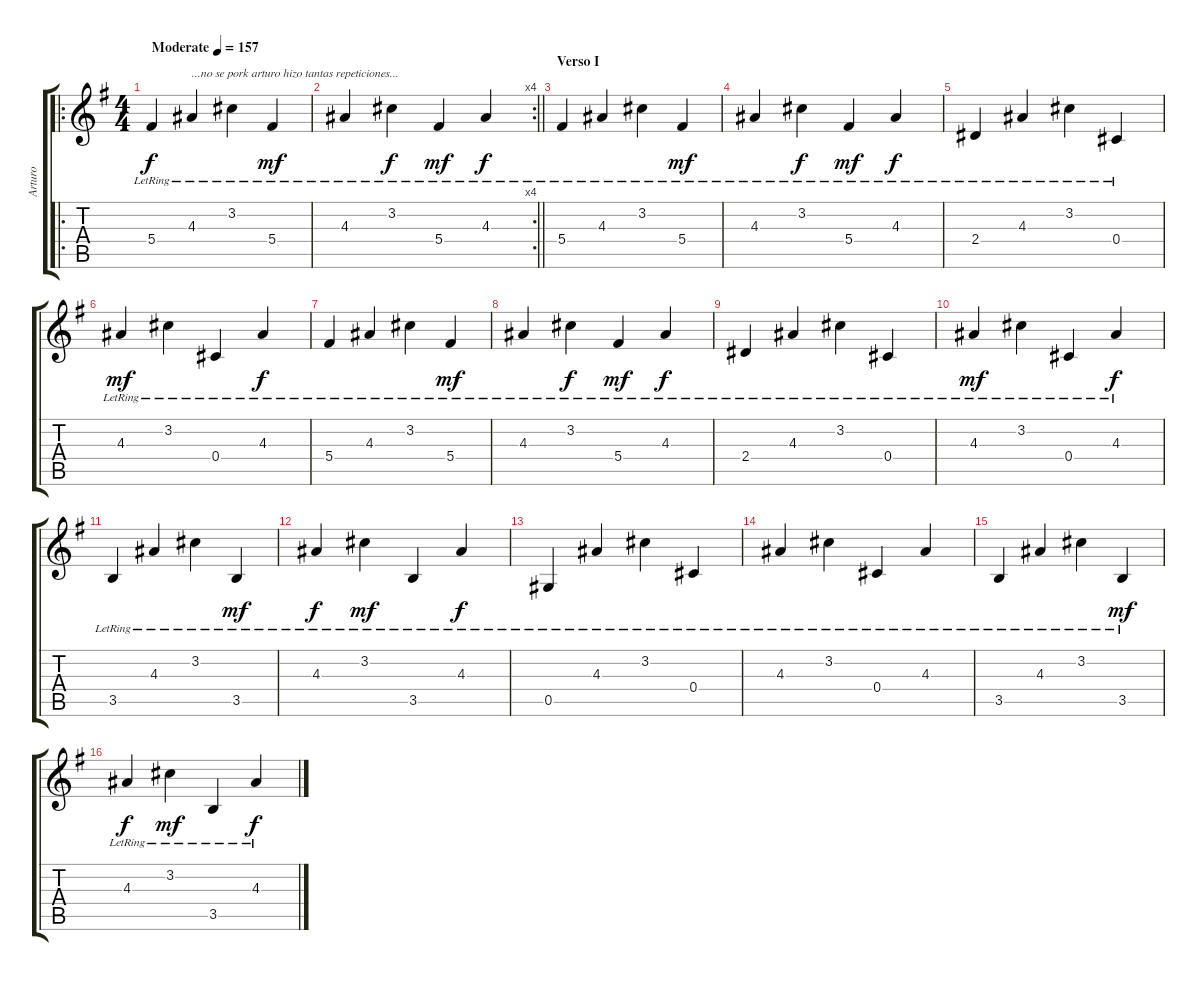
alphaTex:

\track ("Arturo" "Arturo") {instrument acousticguitarsteel}
\staff {score tabs}
\tuning (Eb4 Bb3 Gb3 Db3 Ab2 Eb2) {hide}
\ro
\ts (4 4)
\tempo (157 "Moderate")
\clef g2
\ks g
5.4{lr}.4{dy f instrument acousticguitarsteel} 4.3{lr}.4{txt "...no se pork arturo hizo tantas repeticiones..."} 3.2{lr}.4 5.4{lr}.4{dy mf} |
\rc 4
\barLineRight lightlight
4.3{lr}.4 3.2{lr}.4{dy f} 5.4{lr}.4{dy mf} 4.3{lr}.4{dy f} |
\section ("" "Verso I")
5.4{lr}.4 4.3{lr}.4 3.2{lr}.4 5.4{lr}.4{dy mf} |
4.3{lr}.4 3.2{lr}.4{dy f} 5.4{lr}.4{dy mf} 4.3{lr}.4{dy f} |
2.4{lr}.4 4.3{lr}.4 3.2{lr}.4 0.4{lr}.4 |
4.3{lr}.4{dy mf} 3.2{lr}.4 0.4{lr}.4 4.3{lr}.4{dy f} |
5.4{lr}.4 4.3{lr}.4 3.2{lr}.4 5.4{lr}.4{dy mf} |
4.3{lr}.4 3.2{lr}.4{dy f} 5.4{lr}.4{dy mf} 4.3{lr}.4{dy f} |
2.4{lr}.4 4.3{lr}.4 3.2{lr}.4 0.4{lr}.4 |
4.3{lr}.4{dy mf} 3.2{lr}.4 0.4{lr}.4 4.3{lr}.4{dy f} |
3.5{lr}.4 4.3{lr}.4 3.2{lr}.4 3.5{lr}.4{dy mf} |
4.3{lr}.4{dy f} 3.2{lr}.4{dy mf} 3.5{lr}.4 4.3{lr}.4{dy f} |
0.5{lr}.4 4.3{lr}.4 3.2{lr}.4 0.4{lr}.4 |
4.3{lr}.4 3.2{lr}.4 0.4{lr}.4 4.3{lr}.4 |
3.5{lr}.4 4.3{lr}.4 3.2{lr}.4 3.5{lr}.4{dy mf} |
4.3{lr}.4{dy f} 3.2{lr}.4{dy mf} 3.5{lr}.4 4.3{lr}.4{dy f}
